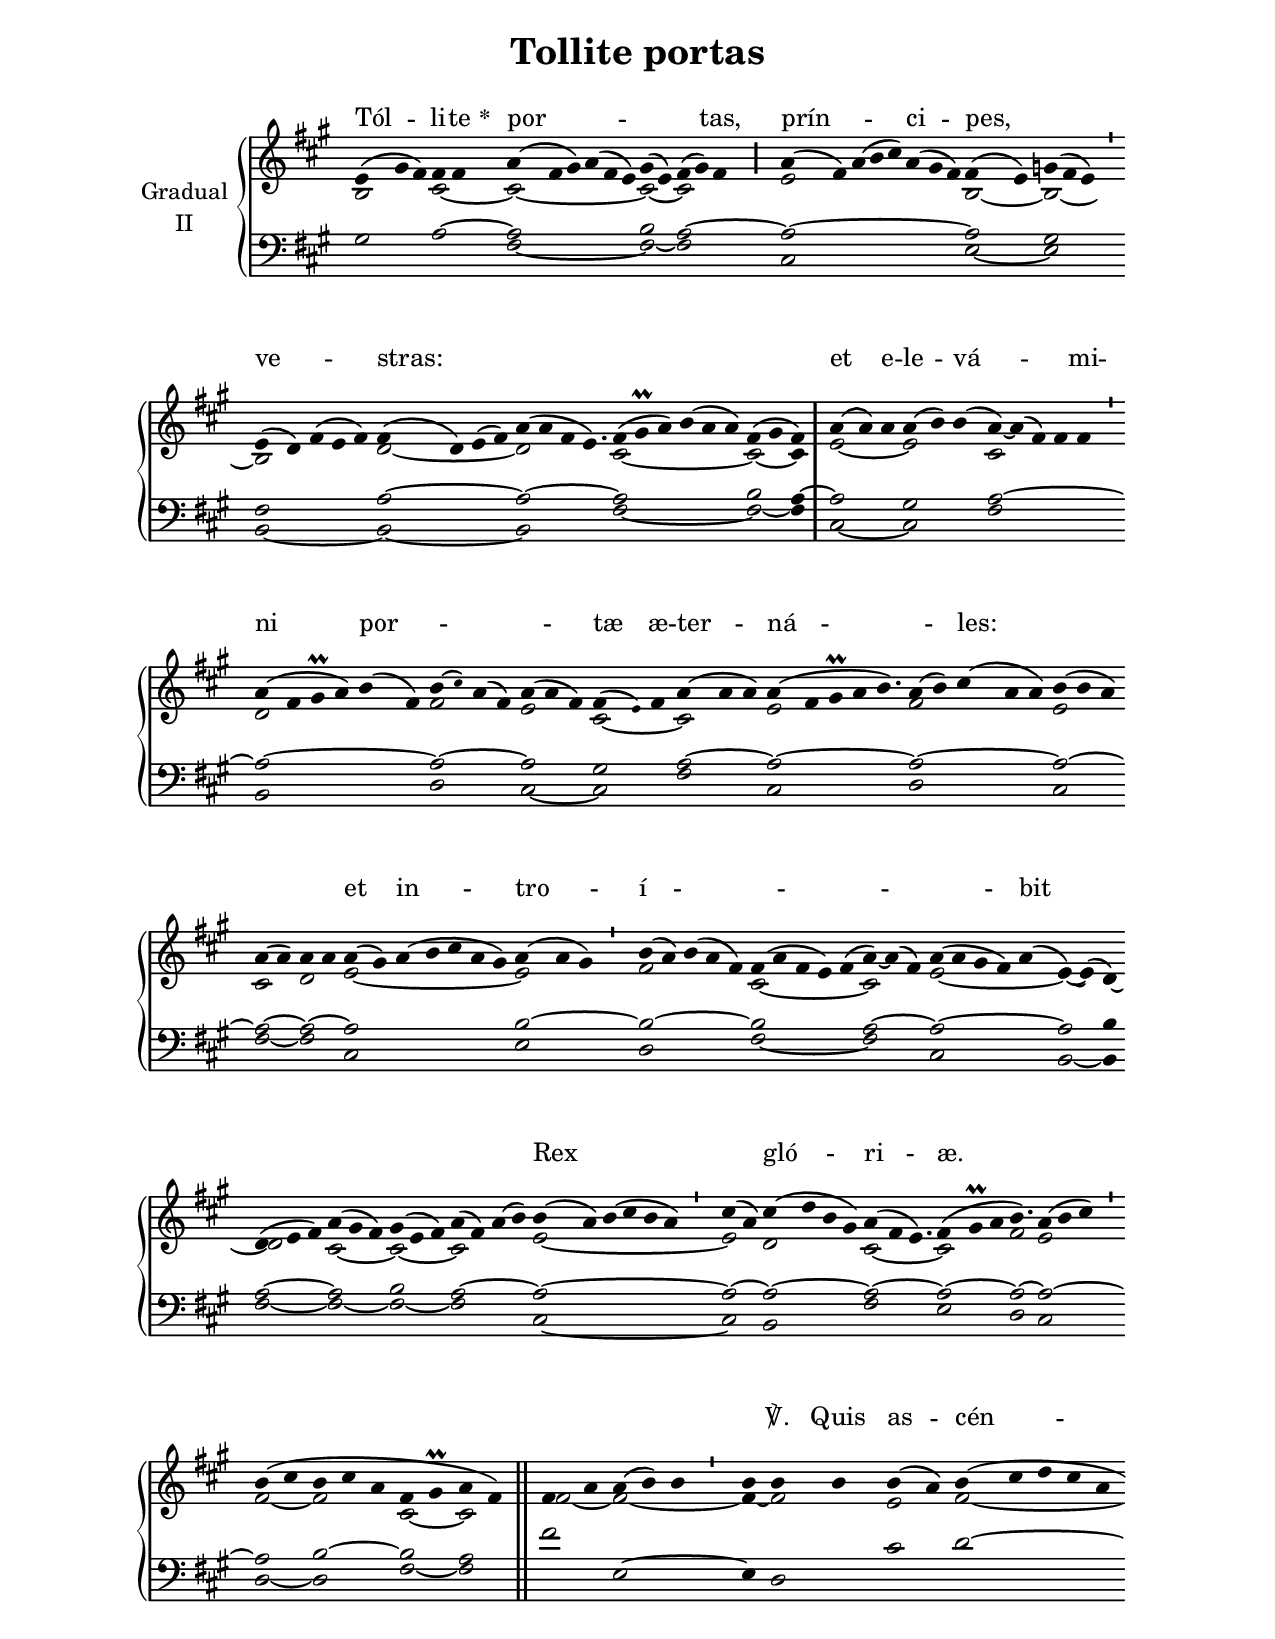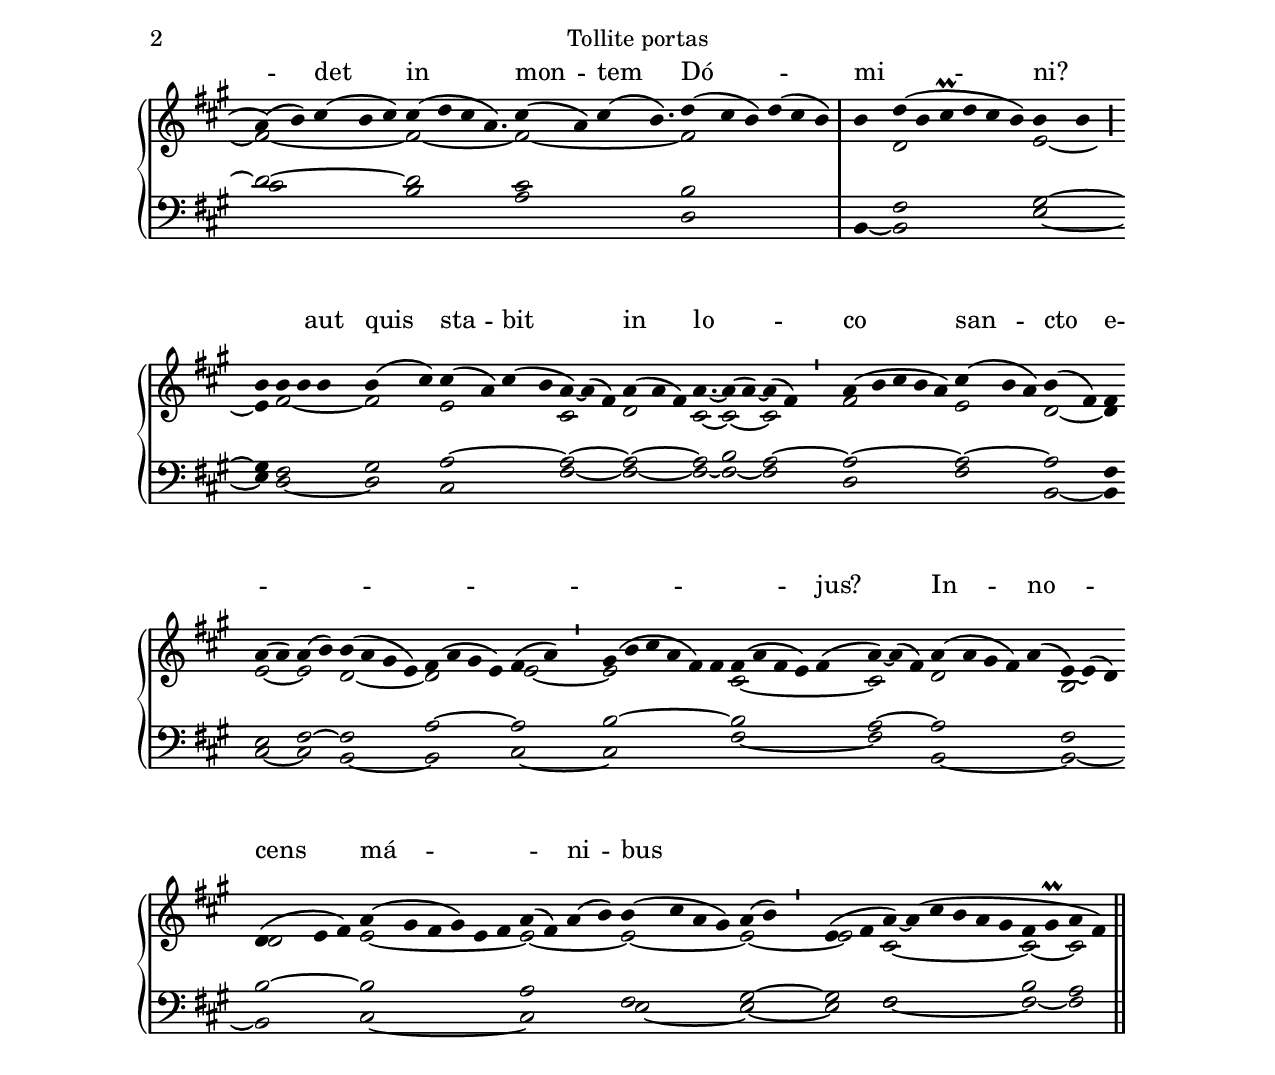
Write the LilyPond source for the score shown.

\version "2.18"
\include "gregorian.ly"
\include "noh2.ily"


%Page reference: page i.18
%(volume.page)

global = {
 \key fis \minor
 \cadenzaOn 
}

\header {
  title = \markup \center-column {"Tollite portas" \vspace #1 }
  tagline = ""
  composer = ""
}

\paper {
 #(include-special-characters)
  oddHeaderMarkup = \markup \fill-line {
    \line {}
    \center-column {
      \on-the-fly #first-page     " "
      \on-the-fly #not-first-page "Tollite portas"
    }
    \line { \on-the-fly #print-page-number-check-first \fromproperty #'page:page-number-string }
  }
  evenHeaderMarkup = \markup \fill-line {
    \line { \on-the-fly #print-page-number-check-first \fromproperty #'page:page-number-string }
    \center-column { "Tollite portas" }
    \line {}
  }
}

chantText = \lyricmode {
Tól -- li -- te 
\set stanza = " * " por -- _ _ _ tas, prín -- _ ci -- pes, _ ve -- _ stras: _ _ _ _ _ et e -- le -- vá -- _ mi -- ni por -- _ _ _ tæ æ -- ter -- ná -- _ les: _ _ _ _ et in -- tro -- í -- _ _ _ _ bit _ _ _ _ _ Rex _ _ gló -- ri -- æ. _ _ _ _ _ _ _ ℣. Quis as -- cén -- det in mon -- tem Dó -- _ mi -- _ ni? _ _ _ _ aut quis sta -- bit in lo -- co san -- cto e -- _ _ _ _ _ _ _ _ jus? In -- no -- cens má -- _ _ _ ni -- bus _ _ _ _ _ et _ mun -- do 
\set stanza = " * " cor -- _ de. _ _ _ }

chantMusic = {
\tieDown  e'4 ( gis'4 fis'4) fis'4 fis'4  a'4 ( fis'4 gis'4) a'4 ( fis'4 e'4) gis'4 ( e'4) fis'4 ( gis'4) fis'4 \halfBar a'4 ( fis'4) a'4 ( b'4 cis''4) a'4 ( gis'4 fis'4)  fis'4 ( e'4) g'4 ( fis'4 e'4) \quarterBar \forceBreak
 e'4 ( d'4) fis'4 ( e'4 fis'4) fis'4 ( d'4) e'4 ( fis'4) a'4 ( a'4 fis'4 e'4.) fis'4 ( gis'\prall a'4) b'4 ( a'4 a'4) fis'4 ( gis'4 fis'4) \singleBar a'4 ( a'4) a'4 a'4 ( b'4) b'4 ( a'4) ~ a'4 ( fis'4) fis'4 fis'4 \quarterBar \forceBreak
 a'4 ( fis'4 ( gis'\prall a'4) b'4 ( fis'4) b'4 ( \once \tweak #'font-size #-4 cis'' ) a'4 ( fis'4) a'4 ( a'4 fis'4) fis'4 ( \once \tweak #'font-size #-4 e' ) fis'4 a'4 ( a'4 a'4) a'4 ( fis'4 ( gis'\prall a'4 b'4.) a'4 ( b'4) cis''4 ( a'4 a'4) b'4 ( b'4 a'4) \singleBar \forceBreak
 a'4 ( a'4) a'4 a'4 a'4 ( gis'4) a'4 ( b'4 cis''4 a'4 gis'4) a'4 ( a'4 gis'4) \quarterBar b'4 ( a'4) b'4 ( a'4 fis'4) fis'4 ( a'4 fis'4 e'4) fis'4 ( a'4) ~ a'4 ( fis'4) a'4 ( a'4 gis'4 fis'4) a'4 ( e'4) ~ e'4 ( d'4) \singleBar \forceBreak
 d'4 ( e'4 fis'4) a'4 ( gis'4 fis'4) gis'4 ( e'4 fis'4) a'4 ( fis'4) a'4 ( b'4) b'4 ( a'4) b'4 ( cis''4 b'4 a'4) \quarterBar cis''4 ( a'4) cis''4 ( d''4 b'4 gis'4) a'4 ( fis'4 e'4.) fis'4 ( gis'\prall a'4 b'4.) a'4 ( b'4 cis''4) \quarterBar \forceBreak
 b'4 ( cis''4 b'4 cis''4 a'4 fis'4 gis'\prall a'4 fis'4) \doubleBar fis'4 a'4 a'4 ( b'4) b'4 \quarterBar b'4 b'4 b'4 b'4 ( a'4) b'4 ( cis''4 d''4 cis''4 a'4 \forceBreak
) a'4 ( b'4) cis''4 ( b'4 cis''4) cis''4 ( d''4 cis''4 a'4.) cis''4 ( a'4) cis''4 ( b'4.) d''4 ( cis''4 b'4) d''4 ( cis''4 b'4) \singleBar b'4 d''4 ( b'4 cis''\prall d''4 cis''4 b'4) b'4 b'4 \halfBar \forceBreak
 b'4 b'4 b'4 b'4 b'4 ( cis''4) cis''4 ( a'4) cis''4 ( b'4 a'4) ~ a'4 ( fis'4) a'4 ( a'4 fis'4) a'4. ~ a'4 ( a'4) ~ a'4 ( fis'4) \quarterBar a'4 ( b'4 cis''4 b'4 a'4) cis''4 ( b'4 a'4) b'4 ( fis'4) fis'4 \singleBar \forceBreak
 a'4 ( a'4) a'4 ( b'4) b'4 ( a'4 gis'4 e'4) fis'4 ( a'4 gis'4 e'4) fis'4 ( a'4) \quarterBar gis'4 ( b'4 cis''4 a'4 fis'4) fis'4 fis'4 ( a'4 fis'4 e'4) fis'4 ( a'4) ~ a'4 ( fis'4) a'4 ( a'4 gis'4 fis'4) a'4 ( e'4) ~ e'4 ( d'4) \singleBar \forceBreak
 d'4 ( e'4 fis'4) a'4 ( gis'4 fis'4 gis'4) e'4 fis'4  a'4 ( fis'4) a'4 ( b'4) b'4 ( cis''4 a'4 gis'4) a'4 ( b'4) \quarterBar e'4 ( fis'4 a'4) ~ a'4 ( cis''4 b'4 a'4 gis'4 fis'4 gis'\prall a'4 fis'4) \doubleBar
}

altoMusic = {
b2*3/2 cis'2 ~ cis'2*6/2 ~ cis'2 ~ cis'2*3/2 e'2*8/2 b2 ~ b2*3/2 ~ b2*5/2 d'2*4/2 ~ d'2*9/4 cis'2*6/2 ~ cis'2 ~ cis'4 e'2*3/2 ~ e'2*3/2 cis'2*5/2 d'2*6/2 fis'2*4/2 e'2*3/2 cis'2*3/2 ~ cis'2*3/2 e'2*11/4 fis'2*5/2 e'2*3/2 cis'2 d'2 e'2*7/2 ~ e'2*3/2 fis'2*5/2 cis'2*5/2 ~ cis'2*3/2 e'2*5/2 ~ e'4 ~ e'4 d'4 ~ d'2*3/2 cis'2*3/2 ~ cis'2*3/2 ~ cis'2*4/2 e'2*6/2 ~ e'2 d'2*4/2 cis'2*7/4 ~ cis'2*3/2 fis'2*3/4 e'2*3/2 fis'2 ~ fis'2*3/2 cis'2 ~ cis'2 fis'2 ~ fis'2*3/2 ~ fis'4 ~ fis'2 e'2 fis'2*5/2 ~ fis'2*5/2 ~ fis'2*9/4 ~ fis'2*9/4 ~ fis'2*6/2 r4 d'2*6/2 e'2 ~ e'4 fis'2*3/2 ~ fis'2 e'2*4/2 cis'2*3/2 d'2*3/2 cis'2*3/4 ~ cis'2 ~ cis'2 fis'2*5/2 e'2*3/2 d'2 ~ d'4 e'2 ~ e'2 d'2*4/2 ~ d'2*4/2 e'2 ~ e'2*6/2 cis'2*5/2 ~ cis'2*3/2 d'2*5/2 b2*3/2 d'2*3/2 e'2*6/2 ~ e'2*4/2 ~ e'2*4/2 ~ e'2 ~ e'2 cis'2*6/2 ~ cis'2 ~ cis'2 
}

tenorMusic = {
gis2*3/2 a2 ~ a2*6/2 b2 a2*3/2 ~ a2*8/2 ~ a2 gis2*3/2 fis2*5/2 a2*4/2 ~ a2*9/4 ~ a2*6/2 b2 a4 ~ a2*3/2 gis2*3/2 a2*5/2 ~ a2*6/2 ~ a2*4/2 ~ a2*3/2 gis2*3/2 a2*3/2 ~ a2*11/4 ~ a2*5/2 ~ a2*3/2 ~ a2 ~ a2 ~ a2*7/2 b2*3/2 ~ b2*5/2 ~ b2*5/2 a2*3/2 ~ a2*5/2 ~ a2 b4 a2*3/2 ~ a2*3/2 b2*3/2 a2*4/2 ~ a2*6/2 ~ a2 ~ a2*4/2 ~ a2*7/4 ~ a2*3/2 ~ a2*3/4 ~ a2*3/2 ~ a2 b2*3/2 ~ b2 a2 fis'2 e2*3/2 ~ e4 d2 cis'2 d'2*5/2 ~ d'2*5/2 ~ d'2*9/4 cis'2*9/4 b2*6/2 r4 fis2*6/2 gis2 ~ gis4 fis2*3/2 gis2 a2*4/2 ~ a2*3/2 ~ a2*3/2 ~ a2*3/4 b2 a2 ~ a2*5/2 ~ a2*3/2 ~ a2 fis4 e2 fis2 ~ fis2*4/2 a2*4/2 ~ a2 b2*6/2 ~ b2*5/2 a2*3/2 ~ a2*5/2 fis2*3/2 b2*3/2 ~ b2*6/2 a2*4/2 fis2*4/2 gis2 ~ gis2 fis2*6/2 b2 a2 
}

bassMusic = {
r2*5/2 fis2*6/2 ~ fis2 ~ fis2*3/2 cis2*8/2 e2 ~ e2*3/2 b,2*5/2 ~ b,2*4/2 ~ b,2*9/4 fis2*6/2 ~ fis2 ~ fis4 cis2*3/2 ~ cis2*3/2 fis2*5/2 b,2*6/2 d2*4/2 cis2*3/2 ~ cis2*3/2 fis2*3/2 cis2*11/4 d2*5/2 cis2*3/2 fis2 ~ fis2 cis2*7/2 e2*3/2 d2*5/2 fis2*5/2 ~ fis2*3/2 cis2*5/2 b,2 ~ b,4 fis2*3/2 ~ fis2*3/2 ~ fis2*3/2 ~ fis2*4/2 cis2*6/2 ~ cis2 b,2*4/2 fis2*7/4 e2*3/2 d2*3/4 cis2*3/2 d2 ~ d2*3/2 fis2 ~ fis2 r2*15/2 cis'2*5/2 b2*9/4 a2*9/4 d2*6/2 b,4 ~ b,2*6/2 e2 ~ e4 d2*3/2 ~ d2 cis2*4/2 fis2*3/2 ~ fis2*3/2 ~ fis2*3/4 ~ fis2 ~ fis2 d2*5/2 fis2*3/2 b,2 ~ b,4 cis2 ~ cis2 b,2*4/2 ~ b,2*4/2 cis2 ~ cis2*6/2 fis2*5/2 ~ fis2*3/2 b,2*5/2 ~ b,2*3/2 ~ b,2*3/2 cis2*6/2 ~ cis2*4/2 e2*4/2 ~ e2 ~ e2 fis2*6/2 ~ fis2 ~ fis2 
}

voiceLines = {
\voiceLineStyle


}

\score{
  <<
    \new GrandStaff <<
      \set GrandStaff.autoBeaming = ##f
      \set GrandStaff.instrumentName = \markup \center-column {
        "Gradual"
        "II"
      }
      \new Staff = up <<
        \new Voice = "chant" {
          \voiceOne \global \chantMusic
        }
        \new Voice {
          \voiceTwo \global \altoMusic
        }
      >>

      \new Staff = down <<
        \clef bass
        \new Voice {
          \voiceOne \global \tenorMusic
        }
        \new Voice {
          \voiceTwo \global \bassMusic
        }
	\new Voice {
        \voiceThree \global \voiceLines
        }
      >>
    >>
    \new Lyrics \lyricsto chant {
      \chantText
    }
  >>
  \layout{
  }
  \midi{
    \tempo 4 = 125
  }
}
